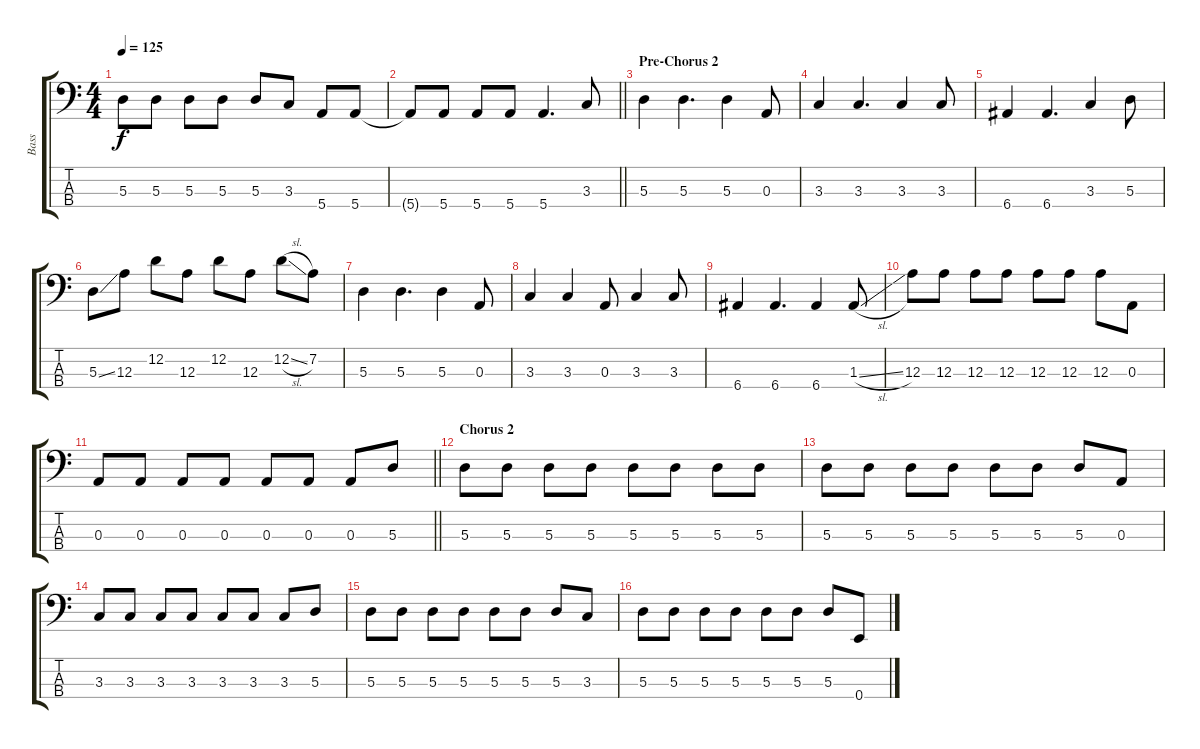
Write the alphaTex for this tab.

\track ("Bass" "Bass") {instrument electricbassfinger}
\staff {score tabs}
\tuning (G2 D2 A1 E1) {hide}
\ts (4 4)
\tempo 125
\clef f4
\ks c
5.3.8{dy f} 5.3.8 5.3.8 5.3.8 5.3.8 3.3.8 5.4.8 5.4.8 |
\barLineRight lightlight
5.4{t}.8 5.4.8 5.4.8 5.4.8 5.4.4{d} 3.3.8 |
\section ("" "Pre-Chorus 2")
5.3.4 5.3.4{d} 5.3.4 0.3.8 |
3.3.4 3.3.4{d} 3.3.4 3.3.8 |
6.4.4 6.4.4{d} 3.3.4 5.3.8 |
5.3{ss}.8 12.3.8 12.2.8 12.3.8 12.2.8 12.3.8 12.2{sl}.8 7.2.8 |
5.3.4 5.3.4{d} 5.3.4 0.3.8 |
3.3.4 3.3.4 0.3.8 3.3.4 3.3.8 |
6.4.4 6.4.4{d} 6.4.4 1.3{sl}.8 |
12.3.8 12.3.8 12.3.8 12.3.8 12.3.8 12.3.8 12.3.8 0.3.8 |
\barLineRight lightlight
0.3.8 0.3.8 0.3.8 0.3.8 0.3.8 0.3.8 0.3.8 5.3.8 |
\section ("" "Chorus 2")
5.3.8 5.3.8 5.3.8 5.3.8 5.3.8 5.3.8 5.3.8 5.3.8 |
5.3.8 5.3.8 5.3.8 5.3.8 5.3.8 5.3.8 5.3.8 0.3.8 |
3.3.8 3.3.8 3.3.8 3.3.8 3.3.8 3.3.8 3.3.8 5.3.8 |
5.3.8 5.3.8 5.3.8 5.3.8 5.3.8 5.3.8 5.3.8 3.3.8 |
5.3.8 5.3.8 5.3.8 5.3.8 5.3.8 5.3.8 5.3.8 0.4.8
